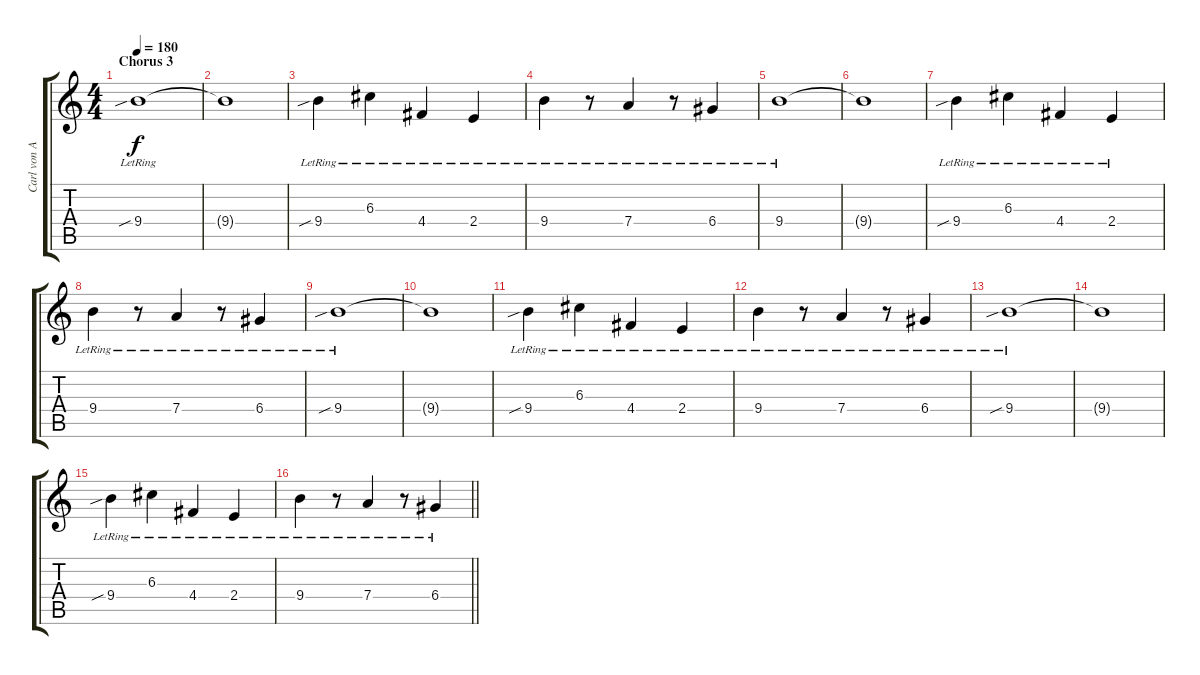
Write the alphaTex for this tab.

\track ("Carl von Arbin - Lead Guitar" "Carl von A") {instrument electricguitarclean}
\staff {score tabs}
\tuning (E4 B3 G3 D3 A2 E2) {hide}
\ts (4 4)
\section ("" "Chorus 3")
\tempo 180
\clef g2
\ks c
9.4{sib lr}.1{dy f} |
9.4{t}.1 |
9.4{sib lr}.4 6.3{lr}.4 4.4{lr}.4 2.4{lr}.4 |
9.4{lr}.4 r.8 7.4{lr}.4 r.8 6.4{lr}.4 |
9.4{lr}.1 |
9.4{t}.1 |
9.4{sib lr}.4 6.3{lr}.4 4.4{lr}.4 2.4{lr}.4 |
9.4{lr}.4 r.8 7.4{lr}.4 r.8 6.4{lr}.4 |
9.4{sib lr}.1 |
9.4{t}.1 |
9.4{sib lr}.4 6.3{lr}.4 4.4{lr}.4 2.4{lr}.4 |
9.4{lr}.4 r.8 7.4{lr}.4 r.8 6.4{lr}.4 |
9.4{sib lr}.1 |
9.4{t}.1 |
9.4{sib lr}.4 6.3{lr}.4 4.4{lr}.4 2.4{lr}.4 |
\barLineRight lightlight
9.4{lr}.4 r.8 7.4{lr}.4 r.8 6.4{lr}.4
